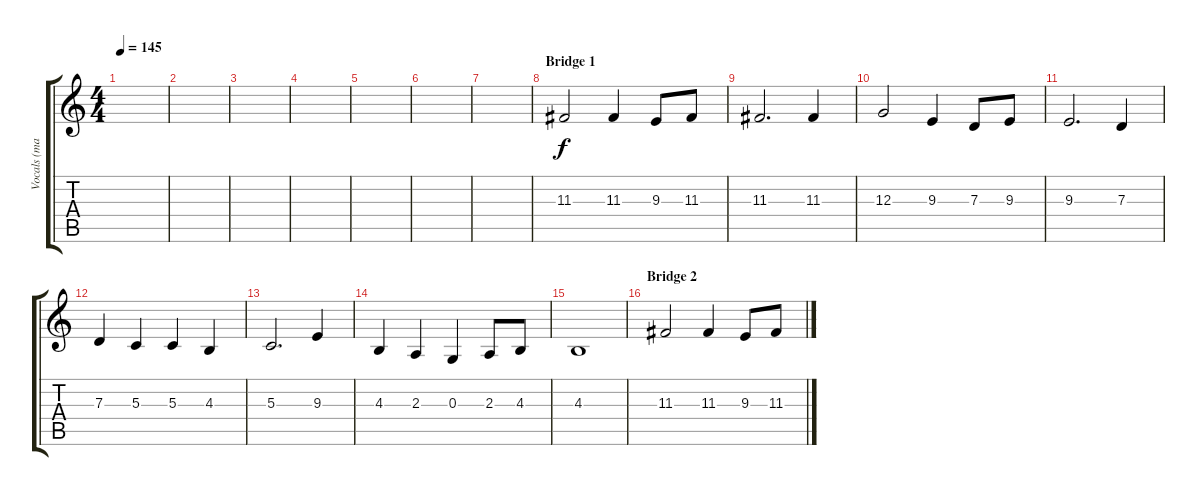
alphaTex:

\track ("Vocals (may)" "Vocals (ma") {instrument choiraahs}
\staff {score tabs}
\tuning (E4 B3 G3 D3 A2 E2) {hide}
\ts (4 4)
\tempo 145
\clef g2
\ks c
|
|
|
|
|
|
|
\section ("" "Bridge 1")
11.3.2 11.3.4 9.3.8 11.3.8 |
11.3.2{d} 11.3.4 |
12.3.2 9.3.4 7.3.8 9.3.8 |
9.3.2{d} 7.3.4 |
7.3.4 5.3.4 5.3.4 4.3.4 |
5.3.2{d} 9.3.4 |
4.3.4 2.3.4 0.3.4 2.3.8 4.3.8 |
4.3.1 |
\section ("" "Bridge 2")
11.3.2 11.3.4 9.3.8 11.3.8
